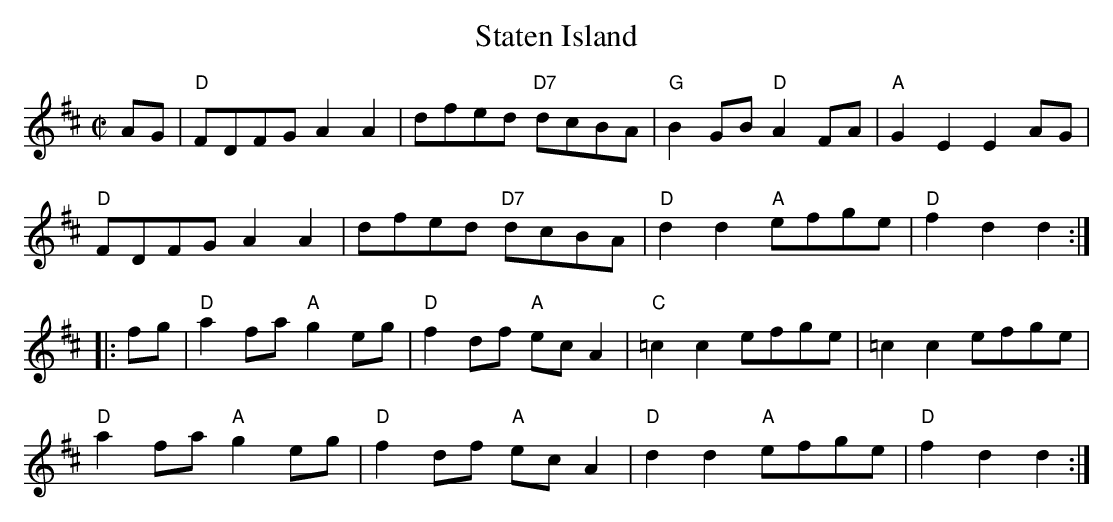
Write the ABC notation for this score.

X:1
T: Staten Island
M: C|
K: D
AG |\
"D"FDFG A2A2 | dfed "D7"dcBA | "G"B2GB "D"A2FA | "A"G2E2 E2AG |
"D"FDFG A2A2 | dfed "D7"dcBA | "D"d2d2 "A"efge | "D"f2d2 d2 :|
|: fg |\
"D"a2fa "A"g2eg | "D"f2df "A"ecA2 | "C"=c2c2 efge | =c2c2 efge |
"D"a2fa "A"g2eg | "D"f2df "A"ecA2 | "D"d2d2 "A"efge | "D"f2d2 d2 :|
